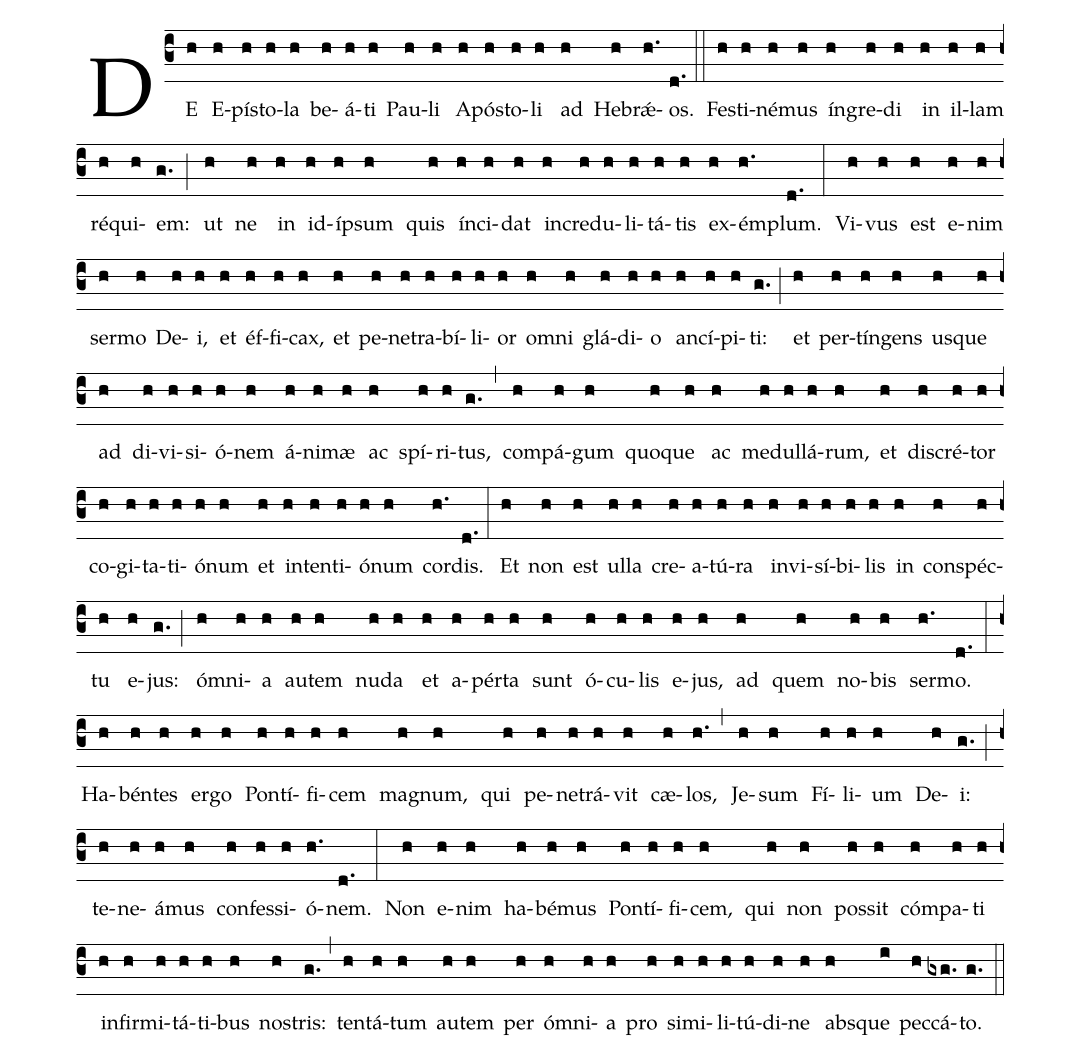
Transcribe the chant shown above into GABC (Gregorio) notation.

%%
(c3) DE(h) E(h)pís(h)to(h)la(h) be(h)á(h)ti(h) Pau(h)li(h) A(h)pós(h)to(h)li(h) ad(h) He(h)brǽ(h.)os.(d.) (::) Fes(h)ti(h)né(h)mus(h) ín(h)gre(h)di(h) in(h) il(h)lam(h) ré(h)qui(h)em:(g.) (;) ut(h) ne(h) in(h) id(h)íp(h)sum(h) quis(h) ín(h)ci(h)dat(h) in(h)cre(h)du(h)li(h)tá(h)tis(h) ex(h)ém(h.)plum.(d.) (:) Vi(h)vus(h) est(h) e(h)nim(h) ser(h)mo(h) De(h)i,(h) et(h) éf(h)fi(h)cax,(h) et(h) pe(h)ne(h)tra(h)bí(h)li(h)or(h) om(h)ni(h) glá(h)di(h)o(h) an(h)cí(h)pi(h)ti:(g.) (;) et(h) per(h)tín(h)gens(h) us(h)que(h) ad(h) di(h)vi(h)si(h)ó(h)nem(h) á(h)ni(h)mæ(h) ac(h) spí(h)ri(h)tus,(g.) (,) com(h)pá(h)gum(h) quo(h)que(h) ac(h) me(h)dul(h)lá(h)rum,(h) et(h) dis(h)cré(h)tor(h) co(h)gi(h)ta(h)ti(h)ó(h)num(h) et(h) in(h)ten(h)ti(h)ó(h)num(h) cor(h.)dis.(d.) (:) Et(h) non(h) est(h) ul(h)la(h) cre(h)a(h)tú(h)ra(h) in(h)vi(h)sí(h)bi(h)lis(h) in(h) con(h)spéc(h)tu(h) e(h)jus:(g.) (;) óm(h)ni(h)a(h) au(h)tem(h) nu(h)da(h) et(h) a(h)pér(h)ta(h) sunt(h) ó(h)cu(h)lis(h) e(h)jus,(h) ad(h) quem(h) no(h)bis(h) ser(h.)mo.(d.) (:) Ha(h)bén(h)tes(h) er(h)go(h) Pon(h)tí(h)fi(h)cem(h) ma(h)gnum,(h) qui(h) pe(h)ne(h)trá(h)vit(h) cæ(h)los,(h.) (,) Je(h)sum(h) Fí(h)li(h)um(h) De(h)i:(g.) (;) te(h)ne(h)á(h)mus(h) con(h)fes(h)si(h)ó(h.)nem.(d.) (:) Non(h) e(h)nim(h) ha(h)bé(h)mus(h) Pon(h)tí(h)fi(h)cem,(h) qui(h) non(h) pos(h)sit(h) cóm(h)pa(h)ti(h) in(h)fir(h)mi(h)tá(h)ti(h)bus(h) nos(h)tris:(g.) (,) ten(h)tá(h)tum(h) au(h)tem(h) per(h) óm(h)ni(h)a(h) pro(h) si(h)mi(h)li(h)tú(h)di(h)ne(h) abs(h)que(i) pec(h)cá(gxg.)to.(g.) (::)
